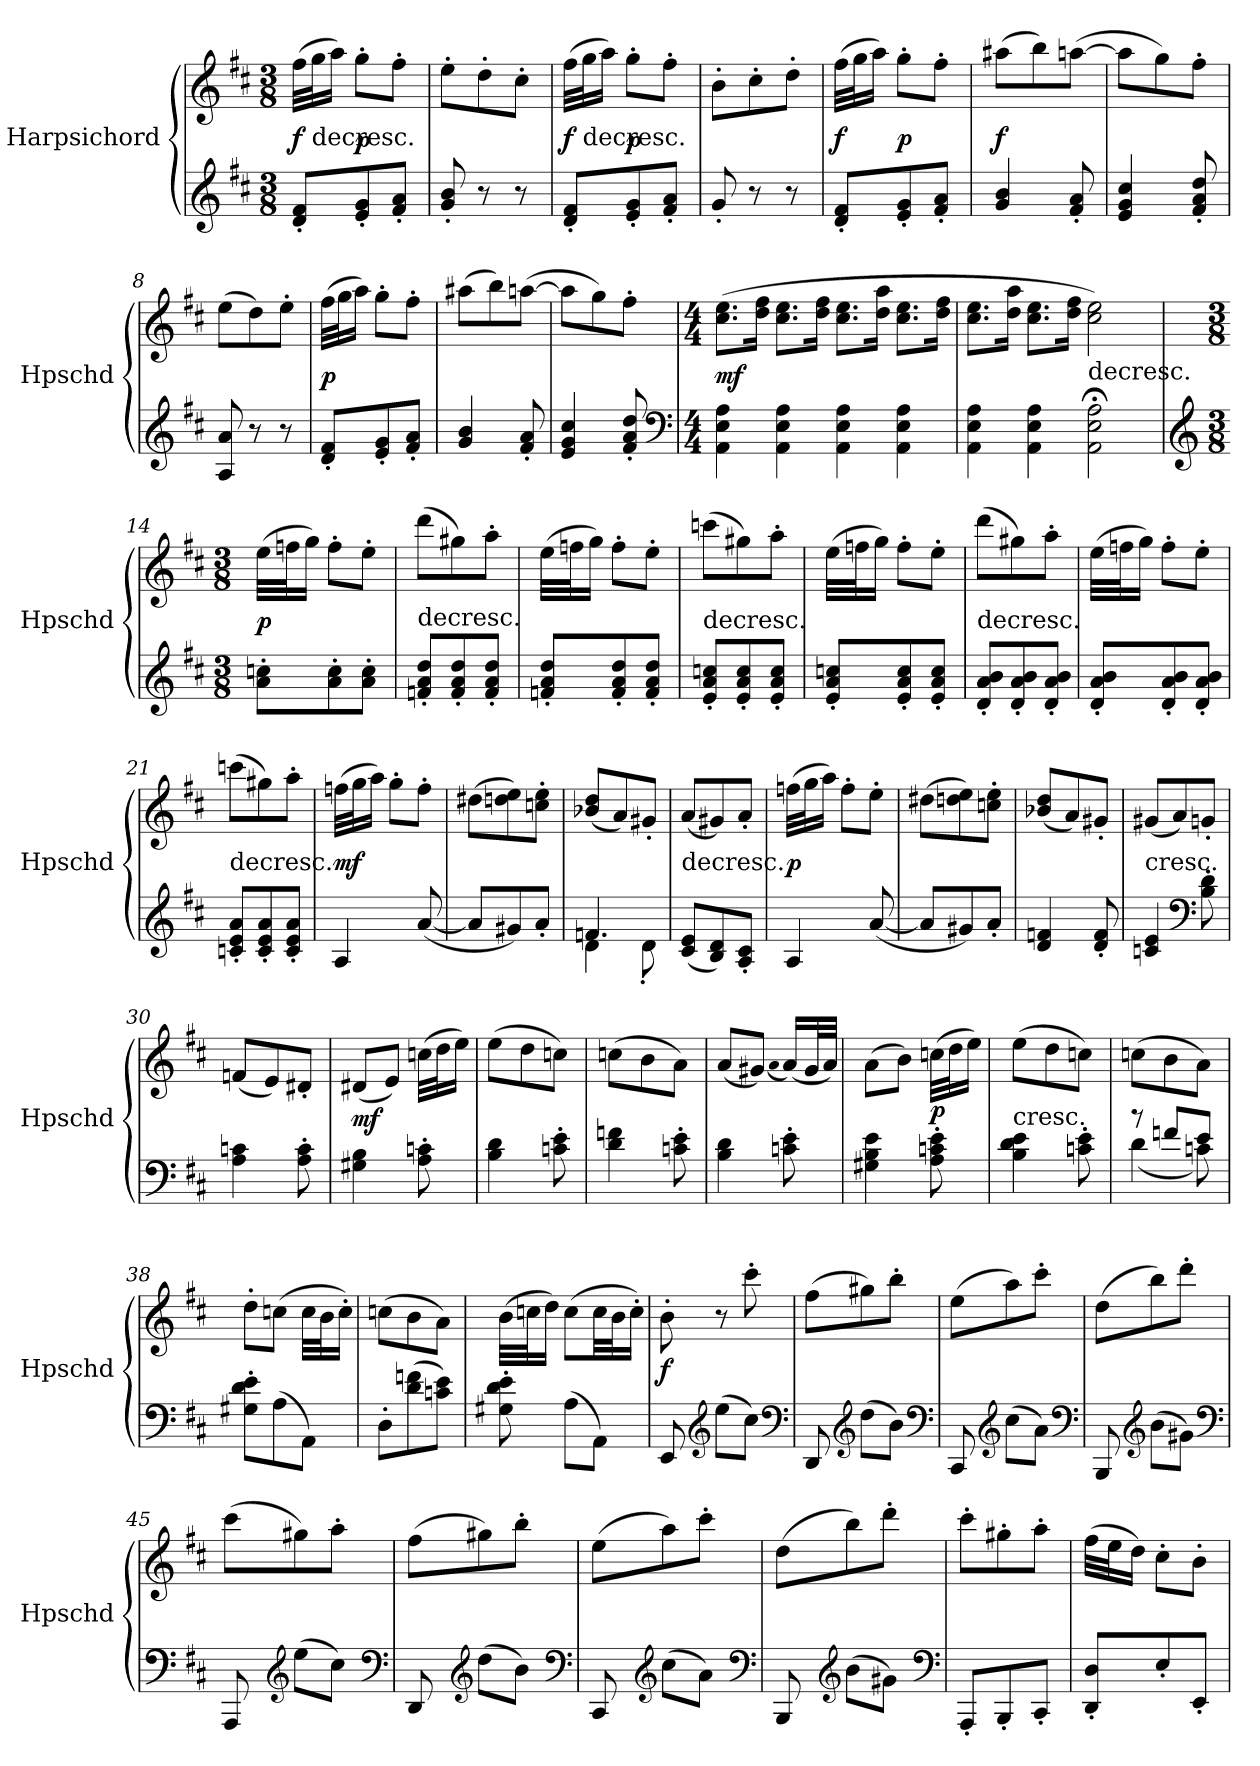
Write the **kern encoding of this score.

**kern	**kern	**dynam
*part1	*part1	*part1
*staff2	*staff1	*staff1/2
*I"Harpsichord	*	*
*I'Hpschd	*	*
*clefG2	*clefG2	*
*k[f#c#]	*k[f#c#]	*
*D:	*D:	*
*M3/8	*M3/8	*
*MM120	*MM120	*
=1	=1	=1
8d'/ 8f#'/L	(32ff#\LLL	f
!	!LO:TX:c:t=decresc.	!
.	32gg\J	.
.	16aa\JJ)	.
8e'/ 8g'/	8gg'\L	p
8f#'/ 8a'/J	8ff#'\J	.
=2	=2	=2
8g'/ 8b'/	8ee'\L	.
8r	8dd'\	.
8r	8cc#'\J	.
=3	=3	=3
8d'/ 8f#'/L	(32ff#\LLL	f
!	!LO:TX:c:t=decresc.	!
.	32gg\J	.
.	16aa\JJ)	.
8e'/ 8g'/	8gg'\L	p
8f#'/ 8a'/J	8ff#'\J	.
=4	=4	=4
8g'/	8b'\L	.
8r	8cc#'\	.
8r	8dd'\J	.
=5	=5	=5
8d'/ 8f#'/L	(32ff#\LLL	f
.	32gg\J	.
.	16aa\JJ)	.
8e'/ 8g'/	8gg'\L	p
8f#'/ 8a'/J	8ff#'\J	.
=6	=6	=6
4g/ 4b/	(8aa#X\L	f
.	8bb\)	.
8f#'/ 8a'/	([8aan\J	.
=7	=7	=7
4e/ 4g/ 4cc#/	8aa\L]	.
.	8gg\)	.
8f#'/ 8a'/ 8dd'/	8ff#'\J	.
=8	=8	=8
8A/ 8a/	(8ee\L	.
8r	8dd\)	.
8r	8ee'\J	.
=9	=9	=9
8d'/ 8f#'/L	(32ff#\LLL	p
.	32gg\J	.
.	16aa\JJ)	.
8e'/ 8g'/	8gg'\L	.
8f#'/ 8a'/J	8ff#'\J	.
=10	=10	=10
4g/ 4b/	(8aa#X\L	.
.	8bb\)	.
8f#'/ 8a'/	([8aan\J	.
=11	=11	=11
4e/ 4g/ 4cc#/	8aa\L]	.
.	8gg\)	.
8f#'/ 8a'/ 8dd'/	8ff#'\J	.
*clefF4	*	*
=12	=12	=12
*M4/4	*M4/4	*
*	*MM120	*
4AA\ 4E\ 4A\	(8.cc#\ 8.ee\L	mf
.	16dd\ 16ff#\Jk	.
4AA\ 4E\ 4A\	8.cc#\ 8.ee\L	.
.	16dd\ 16ff#\Jk	.
4AA\ 4E\ 4A\	8.cc#\ 8.ee\L	.
.	16dd\ 16aa\Jk	.
4AA\ 4E\ 4A\	8.cc#\ 8.ee\L	.
.	16dd\ 16ff#\Jk	.
=13	=13	=13
4AA\ 4E\ 4A\	8.cc#\ 8.ee\L	.
.	16dd\ 16aa\Jk	.
4AA\ 4E\ 4A\	8.cc#\ 8.ee\L	.
.	16dd\ 16ff#\Jk	.
!	!LO:TX:c:t=decresc.	!
2AA;<\ 2E;<\ 2A;<\	2cc#\ 2ee\)	.
=14	=14	=14
*clefG2	*	*
*M3/8	*M3/8	*
*	*MM120	*
8a'\ 8ccn'\L	(32ee\LLL	p
.	32ffn\J	.
.	16gg\JJ)	.
8a'\ 8cc'\	8ff'\L	.
8a'\ 8cc'\J	8ee'\J	.
=15	=15	=15
!	!LO:TX:c:t=decresc.	!
8fn'/ 8a'/ 8dd'/L	(8ddd\L	.
8f'/ 8a'/ 8dd'/	8gg#X\)	.
8f'/ 8a'/ 8dd'/J	8aa'\J	.
=16	=16	=16
8fn'/ 8a'/ 8dd'/L	(32ee\LLL	.
.	32ffn\J	.
.	16gg\JJ)	.
8f'/ 8a'/ 8dd'/	8ff'\L	.
8f'/ 8a'/ 8dd'/J	8ee'\J	.
=17	=17	=17
!	!LO:TX:c:t=decresc.	!
8e'/ 8a'/ 8ccn'/L	(8cccn\L	.
8e'/ 8a'/ 8cc'/	8gg#X\)	.
8e'/ 8a'/ 8cc'/J	8aa'\J	.
=18	=18	=18
8e'/ 8a'/ 8ccn'/L	(32ee\LLL	.
.	32ffn\J	.
.	16gg\JJ)	.
8e'/ 8a'/ 8cc'/	8ff'\L	.
8e'/ 8a'/ 8cc'/J	8ee'\J	.
=19	=19	=19
!	!LO:TX:c:t=decresc.	!
8d'/ 8a'/ 8b'/L	(8ddd\L	.
8d'/ 8a'/ 8b'/	8gg#X\)	.
8d'/ 8a'/ 8b'/J	8aa'\J	.
=20	=20	=20
8d'/ 8a'/ 8b'/L	(32ee\LLL	.
.	32ffn\J	.
.	16gg\JJ)	.
8d'/ 8a'/ 8b'/	8ff'\L	.
8d'/ 8a'/ 8b'/J	8ee'\J	.
=21	=21	=21
!	!LO:TX:c:t=decresc.	!
8cn'/ 8e'/ 8a'/L	(8cccn\L	.
8c'/ 8e'/ 8a'/	8gg#X\)	.
8c'/ 8e'/ 8a'/J	8aa'\J	.
=22	=22	=22
4A/	(32ffn\LLL	mf
.	32gg\J	.
.	16aa\JJ)	.
.	8gg'\L	.
([8a/	8ff'\J	.
=23	=23	=23
8a/L]	(8dd#X\L	.
8g#X/)	8ddn\ 8ee\)	.
8a'/J	8ccn'\ 8ee'\J	.
=24	=24	=24
*^	*	*
4.fn/	4d\	(8b-X/ 8dd/L	.
.	.	8a/)	.
.	8d'\	8g#X'/J	.
=25	=25	=25	=25
!	!	!LO:TX:c:t=decresc.	!
*v	*v	*	*
(8c#/ 8e/L	(8a/L	.
8B/ 8d/)	8g#X/)	.
8A'/ 8c#'/J	8a'/J	.
=26	=26	=26
4A/	(32ffn\LLL	p
.	32gg\J	.
.	16aa\JJ)	.
.	8ff'\L	.
([8a/	8ee'\J	.
=27	=27	=27
8a/L]	(8dd#X\L	.
8g#X/)	8ddn\ 8ee\)	.
8a'/J	8ccn'\ 8ee'\J	.
=28	=28	=28
4d/ 4fn/	(8b-X/ 8dd/L	.
.	8a/)	.
8d'/ 8f'/	8g#X'/J	.
=29	=29	=29
!	!LO:TX:c:t=cresc.	!
4cn/ 4e/	(8g#X/L	.
.	8a/)	.
*clefF4	*	*
8B'\ 8d'\	8gn'/J	.
=30	=30	=30
4A\ 4cn\	(8fn/L	.
.	8e/)	.
8A'\ 8c'\	8d#X'/J	.
=31	=31	=31
4G#X\ 4B\	(8d#X/L	mf
.	8e/J)	.
8A'\ 8cn'\	(32ccn\LLL	.
.	32dd\J	.
.	16ee\JJ)	.
=32	=32	=32
4B\ 4d\	(8ee\L	.
.	8dd\	.
8cn'\ 8e'\	8ccn\J)	.
=33	=33	=33
4d\ 4fn\	(8ccn\L	.
.	8b\	.
8cn'\ 8e'\	8a\J)	.
=34	=34	=34
4B\ 4d\	(8a/L	.
.	8g#X/J)	.
.	(qa	.
8cn'\ 8e'\	(16a/LL)	.
.	32g#/L	.
.	32a/JJJ)	.
=35	=35	=35
4G#X\ 4B\ 4e\	(8a\L	.
.	8b\J)	.
8A'\ 8cn'\ 8e'\	(32ccn\LLL	p
.	32dd\J	.
.	16ee\JJ)	.
=36	=36	=36
!	!LO:TX:c:t=cresc.	!
4B\ 4d\ 4e\	(8ee\L	.
.	8dd\	.
8cn'\ 8e'\	8ccn\J)	.
=37	=37	=37
*^	*	*
8r	(4d\	(8ccn\L	.
8fn/L	.	8b\	.
8e/J	8cn\)	8a\J)	.
*v	*v	*	*
=38	=38	=38
8G#X'\ 8d'\ 8e'\L	8dd'\L	.
(8A\	(8ccn\J	.
8AA\J)	32cc\LLL	.
.	32b\J	.
.	16cc'\JJ)	.
=39	=39	=39
8D'\L	(8ccn\L	.
(8d\ 8fn\	8b\	.
8cn\ 8e\J)	8a\J)	.
=40	=40	=40
8G#X'\ 8d'\ 8e'\	(32b\LLL	.
.	32ccn\J	.
.	16dd\JJ)	.
(8A\L	(8cc\L	.
8AA\J)	32cc\LL	.
.	32b\J	.
.	16cc'\JJ)	.
=41	=41	=41
8EE/	8b'\	f
*clefG2	*	*
(8ee\L	8r	.
8cc#\J)	8ccc#'\	.
*clefF4	*	*
=42	=42	=42
8DD/	(8ff#\L	.
*clefG2	*	*
(8dd\L	8gg#X\)	.
8b\J)	8bb'\J	.
*clefF4	*	*
=43	=43	=43
8CC#/	(8ee\L	.
*clefG2	*	*
(8cc#\L	8aa\)	.
8a\J)	8ccc#'\J	.
*clefF4	*	*
=44	=44	=44
8BBB/	(8dd\L	.
*clefG2	*	*
(8b\L	8bb\)	.
8g#X\J)	8ddd'\J	.
*clefF4	*	*
=45	=45	=45
8AAA/	(8ccc#\L	.
*clefG2	*	*
(8ee\L	8gg#X\)	.
8cc#\J)	8aa'\J	.
*clefF4	*	*
=46	=46	=46
8DD/	(8ff#\L	.
*clefG2	*	*
(8dd\L	8gg#X\)	.
8b\J)	8bb'\J	.
*clefF4	*	*
=47	=47	=47
8CC#/	(8ee\L	.
*clefG2	*	*
(8cc#\L	8aa\)	.
8a\J)	8ccc#'\J	.
*clefF4	*	*
=48	=48	=48
8BBB/	(8dd\L	.
*clefG2	*	*
(8b\L	8bb\)	.
8g#X\J)	8ddd'\J	.
*clefF4	*	*
=49	=49	=49
8AAA'/L	8ccc#'\L	.
8BBB'/	8gg#X'\	.
8CC#'/J	8aa'\J	.
=50	=50	=50
8DD'/ 8D'/L	(32ff#\LLL	.
.	32ee\J	.
.	16dd\JJ)	.
8E'/	8cc#'\L	.
8EE'/J	8b'\J	.
=	=	=
*-	*-	*-
